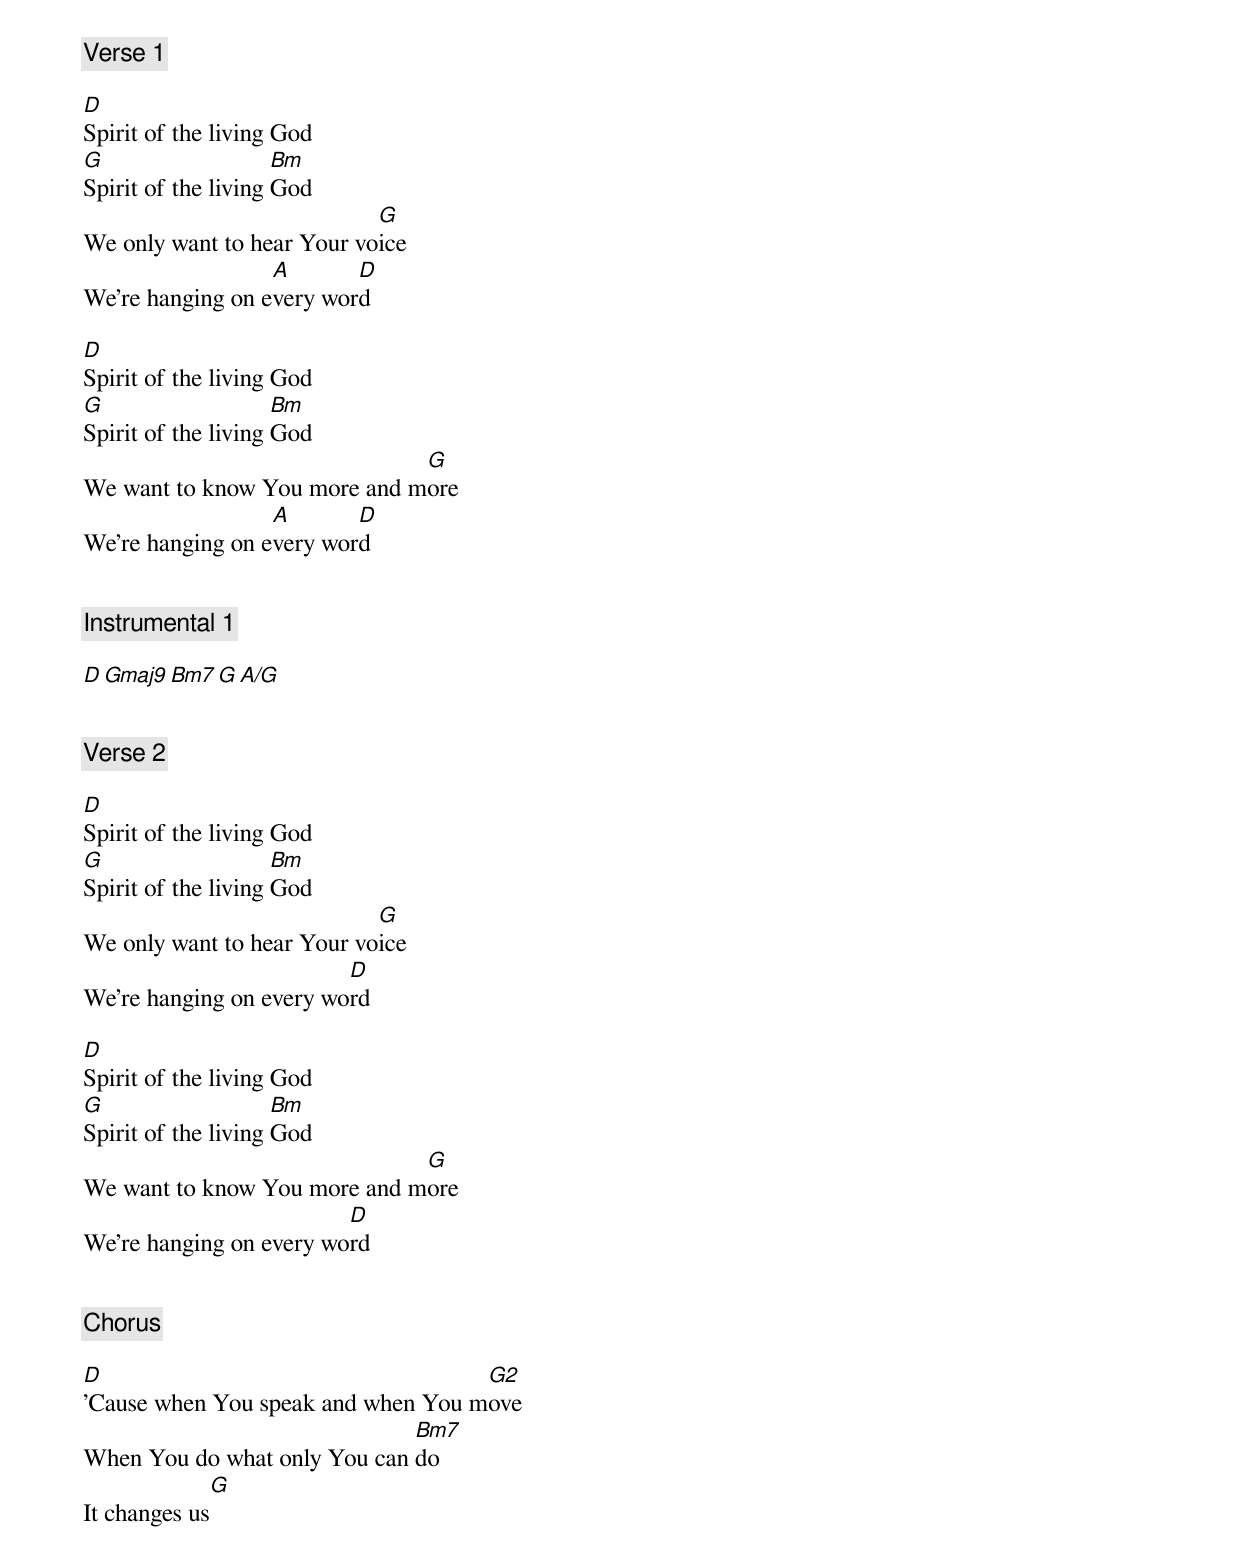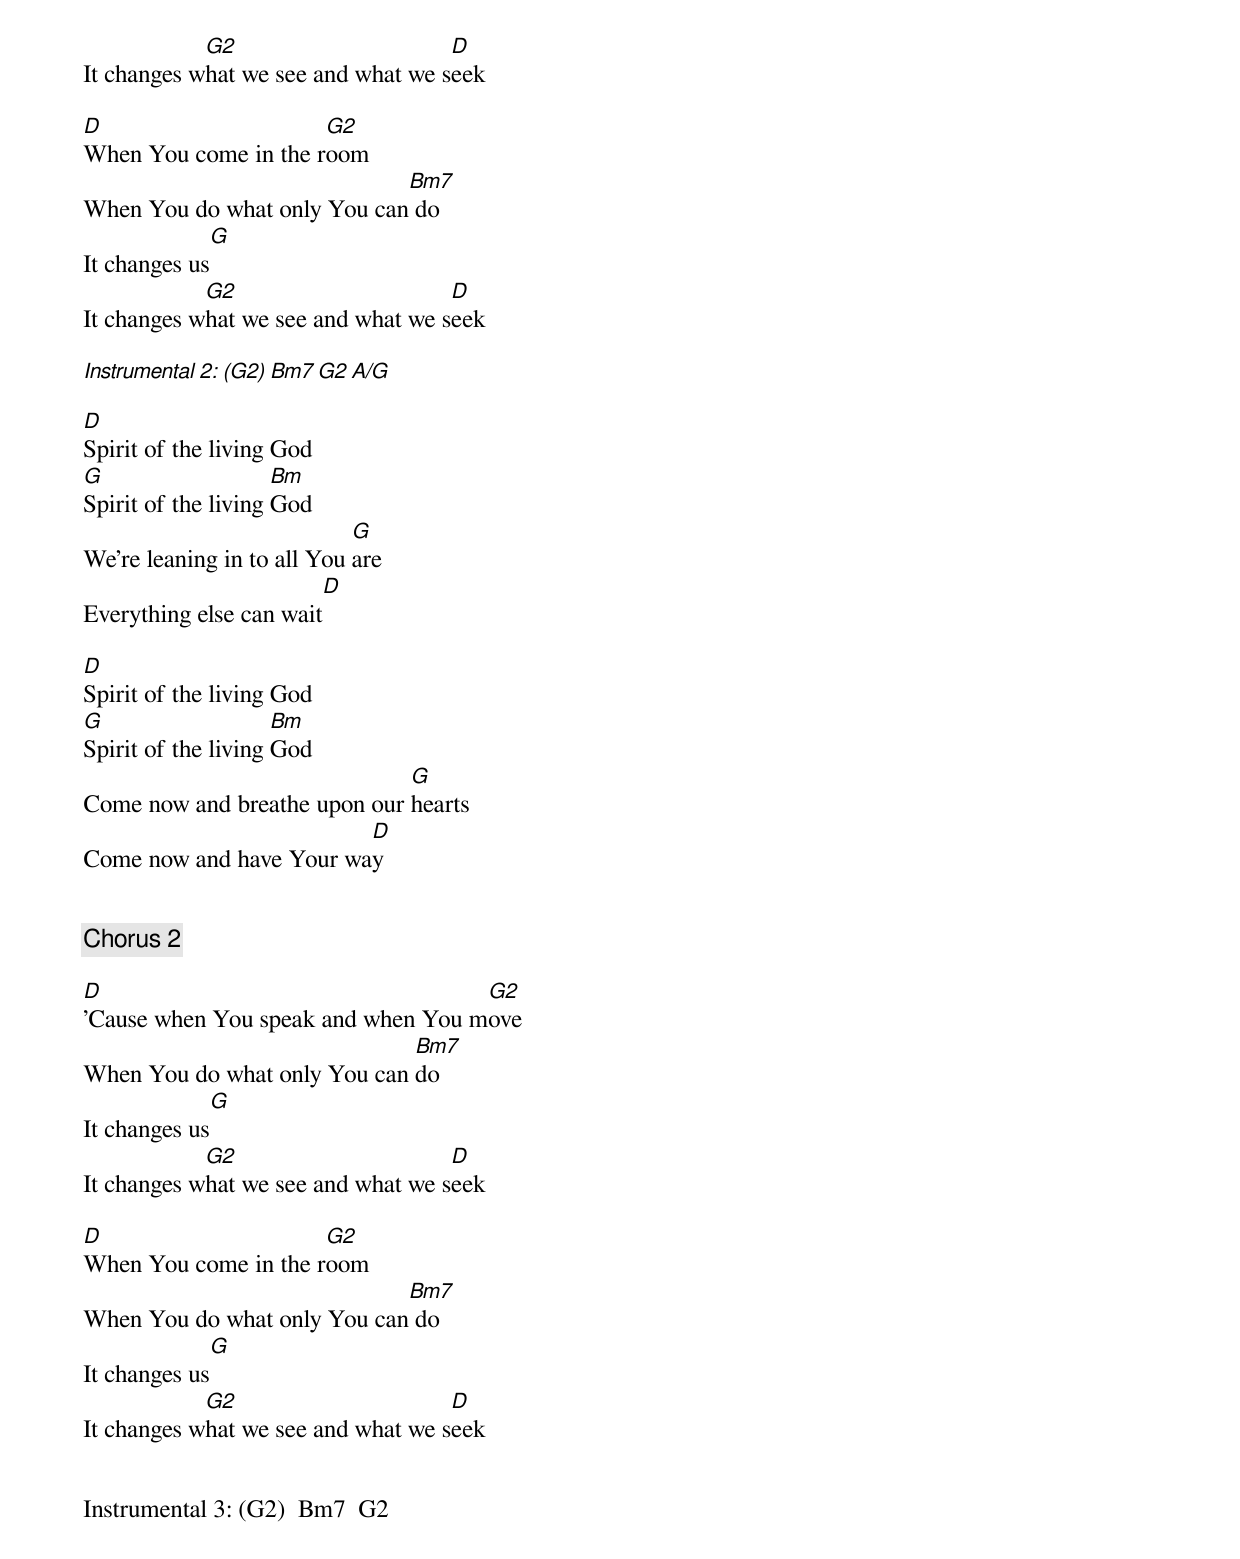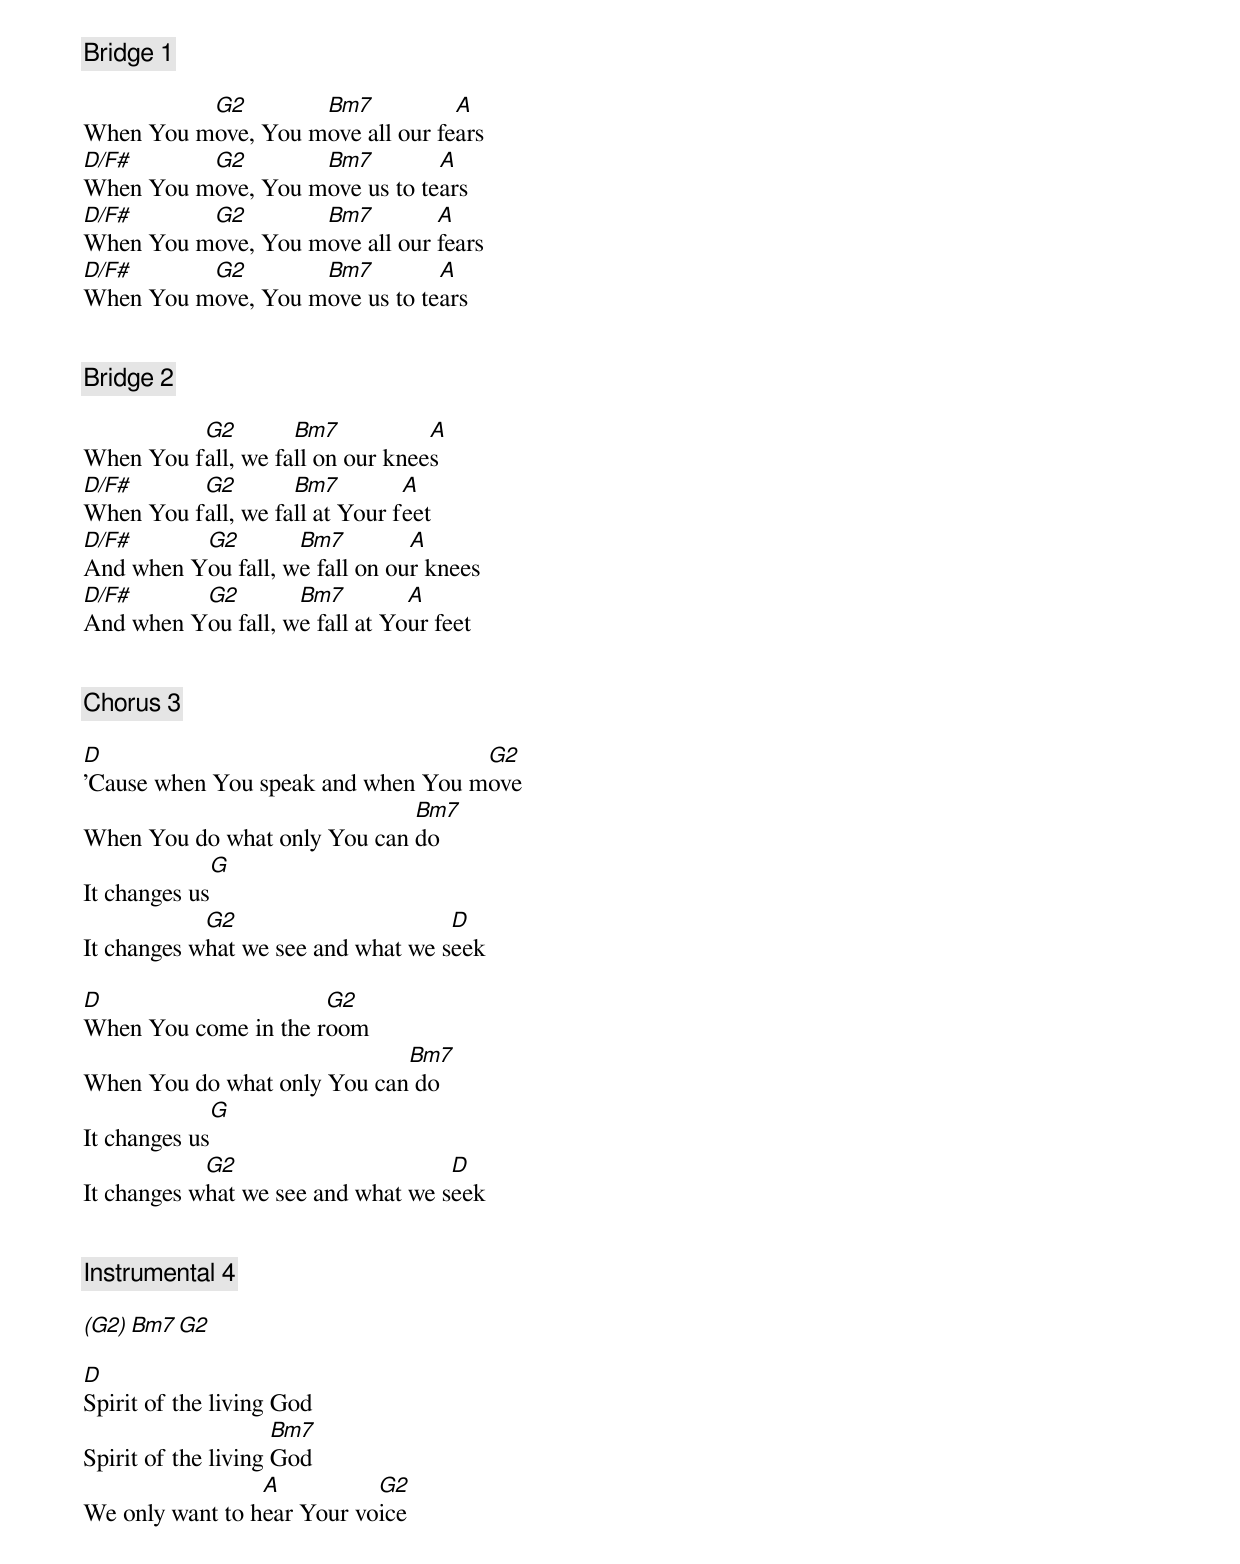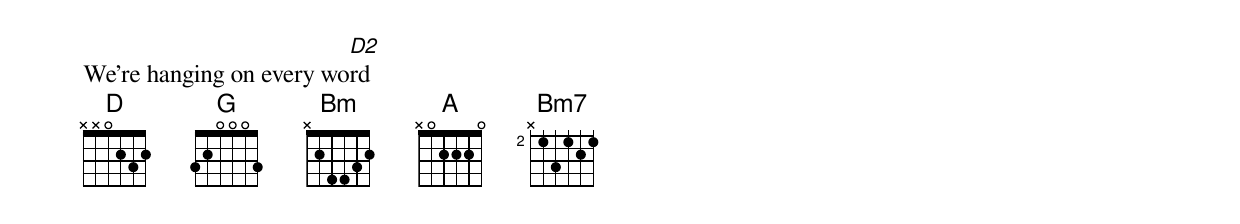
[Verse 1]

D
Spirit of the living God
G                    Bm
Spirit of the living God
                            G
We only want to hear Your voice
                  A       D
We're hanging on every word

D
Spirit of the living God
G                    Bm
Spirit of the living God
                              G
We want to know You more and more
                  A       D
We're hanging on every word


[Instrumental 1]

D   Gmaj9   Bm7     G     A/G


[Verse 2]

D
Spirit of the living God
G                    Bm
Spirit of the living God
                            G
We only want to hear Your voice
                         D
We're hanging on every word

D
Spirit of the living God
G                    Bm
Spirit of the living God
                              G
We want to know You more and more
                         D
We're hanging on every word


[Chorus]

D                                   G2
'Cause when You speak and when You move
                              Bm7
When You do what only You can do
                              G
It changes us
            G2                      D
It changes what we see and what we seek

D                     G2
When You come in the room
                             Bm7
When You do what only You can do
                              G
It changes us
            G2                      D
It changes what we see and what we seek

Instrumental 2: (G2)  Bm7  G2  A/G

D
Spirit of the living God
G                    Bm
Spirit of the living God
                            G
We're leaning in to all You are
                         D
Everything else can wait

D
Spirit of the living God
G                    Bm
Spirit of the living God
                              G
Come now and breathe upon our hearts
                         D
Come now and have Your way


[Chorus 2]

D                                   G2
'Cause when You speak and when You move
                              Bm7
When You do what only You can do
                              G
It changes us
            G2                      D
It changes what we see and what we seek

D                     G2
When You come in the room
                             Bm7
When You do what only You can do
                              G
It changes us
            G2                      D
It changes what we see and what we seek


Instrumental 3: (G2)  Bm7  G2


[Bridge 1]

          G2        Bm7           A
When You move, You move all our fears
D/F#      G2        Bm7         A
When You move, You move us to tears
D/F#      G2        Bm7         A
When You move, You move all our fears
D/F#      G2        Bm7         A
When You move, You move us to tears


[Bridge 2]

          G2        Bm7           A
When You fall, we fall on our knees
D/F#      G2        Bm7         A
When You fall, we fall at Your feet
D/F#      G2        Bm7         A
And when You fall, we fall on our knees
D/F#      G2        Bm7         A
And when You fall, we fall at Your feet


[Chorus 3]

D                                   G2
'Cause when You speak and when You move
                              Bm7
When You do what only You can do
                              G
It changes us
            G2                      D
It changes what we see and what we seek

D                     G2
When You come in the room
                             Bm7
When You do what only You can do
                              G
It changes us
            G2                      D
It changes what we see and what we seek


[Instrumental 4]

(G2)  Bm7  G2

D
Spirit of the living God
                     Bm7
Spirit of the living God
                 A          G2
We only want to hear Your voice
                         D2
We're hanging on every word
